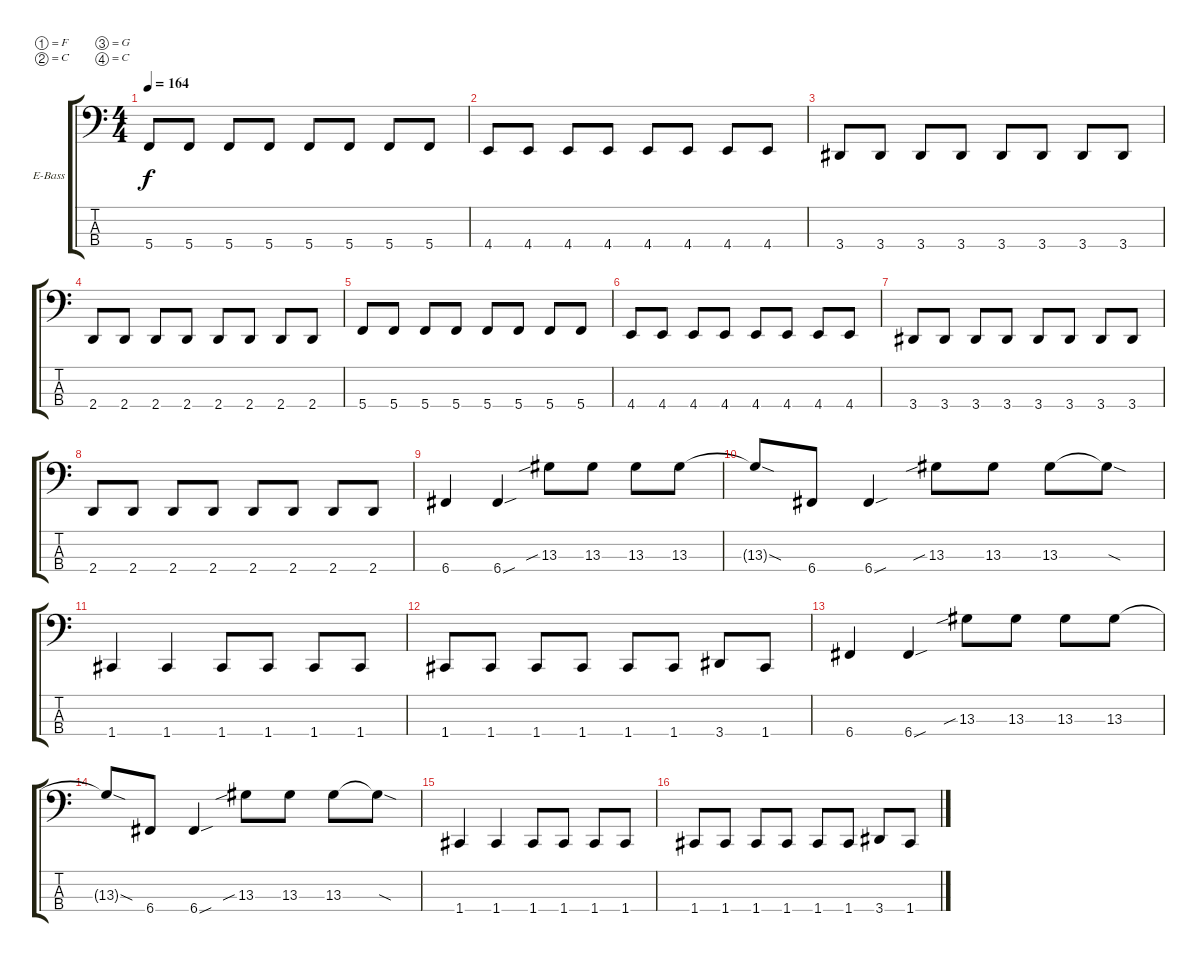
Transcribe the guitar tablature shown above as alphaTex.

\defaultSystemsLayout 4
\bracketExtendMode groupsimilarinstruments
\firstSystemTrackNameOrientation horizontal
\otherSystemsTrackNameOrientation horizontal
\track ("Electric Bass" "E-Bass") {instrument electricbassfinger}
\staff {score tabs}
\tuning (F2 C2 G1 C1)
\ts (4 4)
\tempo 164
\clef f4
\ks c
5.4.8{dy f} 5.4.8 5.4.8 5.4.8 5.4.8 5.4.8 5.4.8 5.4.8 |
4.4.8 4.4.8 4.4.8 4.4.8 4.4.8 4.4.8 4.4.8 4.4.8 |
3.4.8 3.4.8 3.4.8 3.4.8 3.4.8 3.4.8 3.4.8 3.4.8 |
2.4.8 2.4.8 2.4.8 2.4.8 2.4.8 2.4.8 2.4.8 2.4.8 |
5.4.8 5.4.8 5.4.8 5.4.8 5.4.8 5.4.8 5.4.8 5.4.8 |
4.4.8 4.4.8 4.4.8 4.4.8 4.4.8 4.4.8 4.4.8 4.4.8 |
3.4.8 3.4.8 3.4.8 3.4.8 3.4.8 3.4.8 3.4.8 3.4.8 |
2.4.8 2.4.8 2.4.8 2.4.8 2.4.8 2.4.8 2.4.8 2.4.8 |
6.4.4 6.4{sou}.4 13.3{sib}.8 13.3.8 13.3.8 13.3.8 |
13.3{sod t}.8 6.4.8 6.4{sou}.4 13.3{sib}.8 13.3.8 13.3.8 13.3{sod t}.8 |
1.4.4 1.4.4 1.4.8 1.4.8 1.4.8 1.4.8 |
1.4.8 1.4.8 1.4.8 1.4.8 1.4.8 1.4.8 3.4.8 1.4.8 |
6.4.4 6.4{sou}.4 13.3{sib}.8 13.3.8 13.3.8 13.3.8 |
13.3{sod t}.8 6.4.8 6.4{sou}.4 13.3{sib}.8 13.3.8 13.3.8 13.3{sod t}.8 |
1.4.4 1.4.4 1.4.8 1.4.8 1.4.8 1.4.8 |
1.4.8 1.4.8 1.4.8 1.4.8 1.4.8 1.4.8 3.4.8 1.4.8
